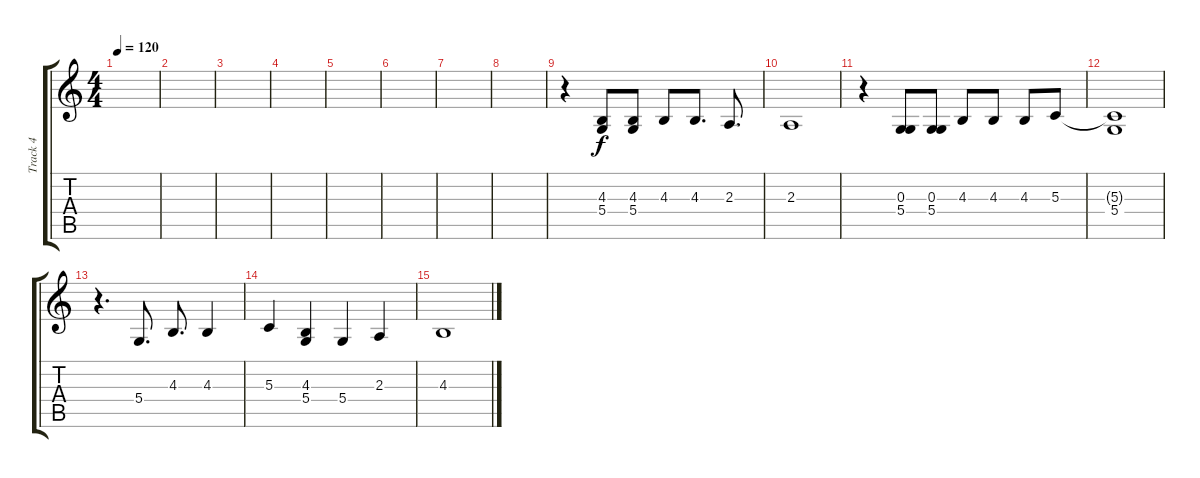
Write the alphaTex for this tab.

\track ("Track 4" "Track 4") {solo instrument brightacousticpiano}
\staff {score tabs}
\tuning (E4 B3 G3 D3 A2 E2) {hide}
\ts (4 4)
\tempo 120
\clef g2
\ks c
|
|
|
|
|
|
|
|
r.4 (4.3 5.4).8 (4.3 5.4).8 4.3.8 4.3.8{d} 2.3.8{d} |
2.3.1 |
r.4 (0.3 5.4).8 (0.3 5.4).8 4.3.8 4.3.8 4.3.8 5.3.8 |
(5.3{t} 5.4).1 |
r.4{d} 5.4.8{d} 4.3.8{d} 4.3.4 |
5.3.4 (4.3 5.4).4 5.4.4 2.3.4 |
4.3.1
